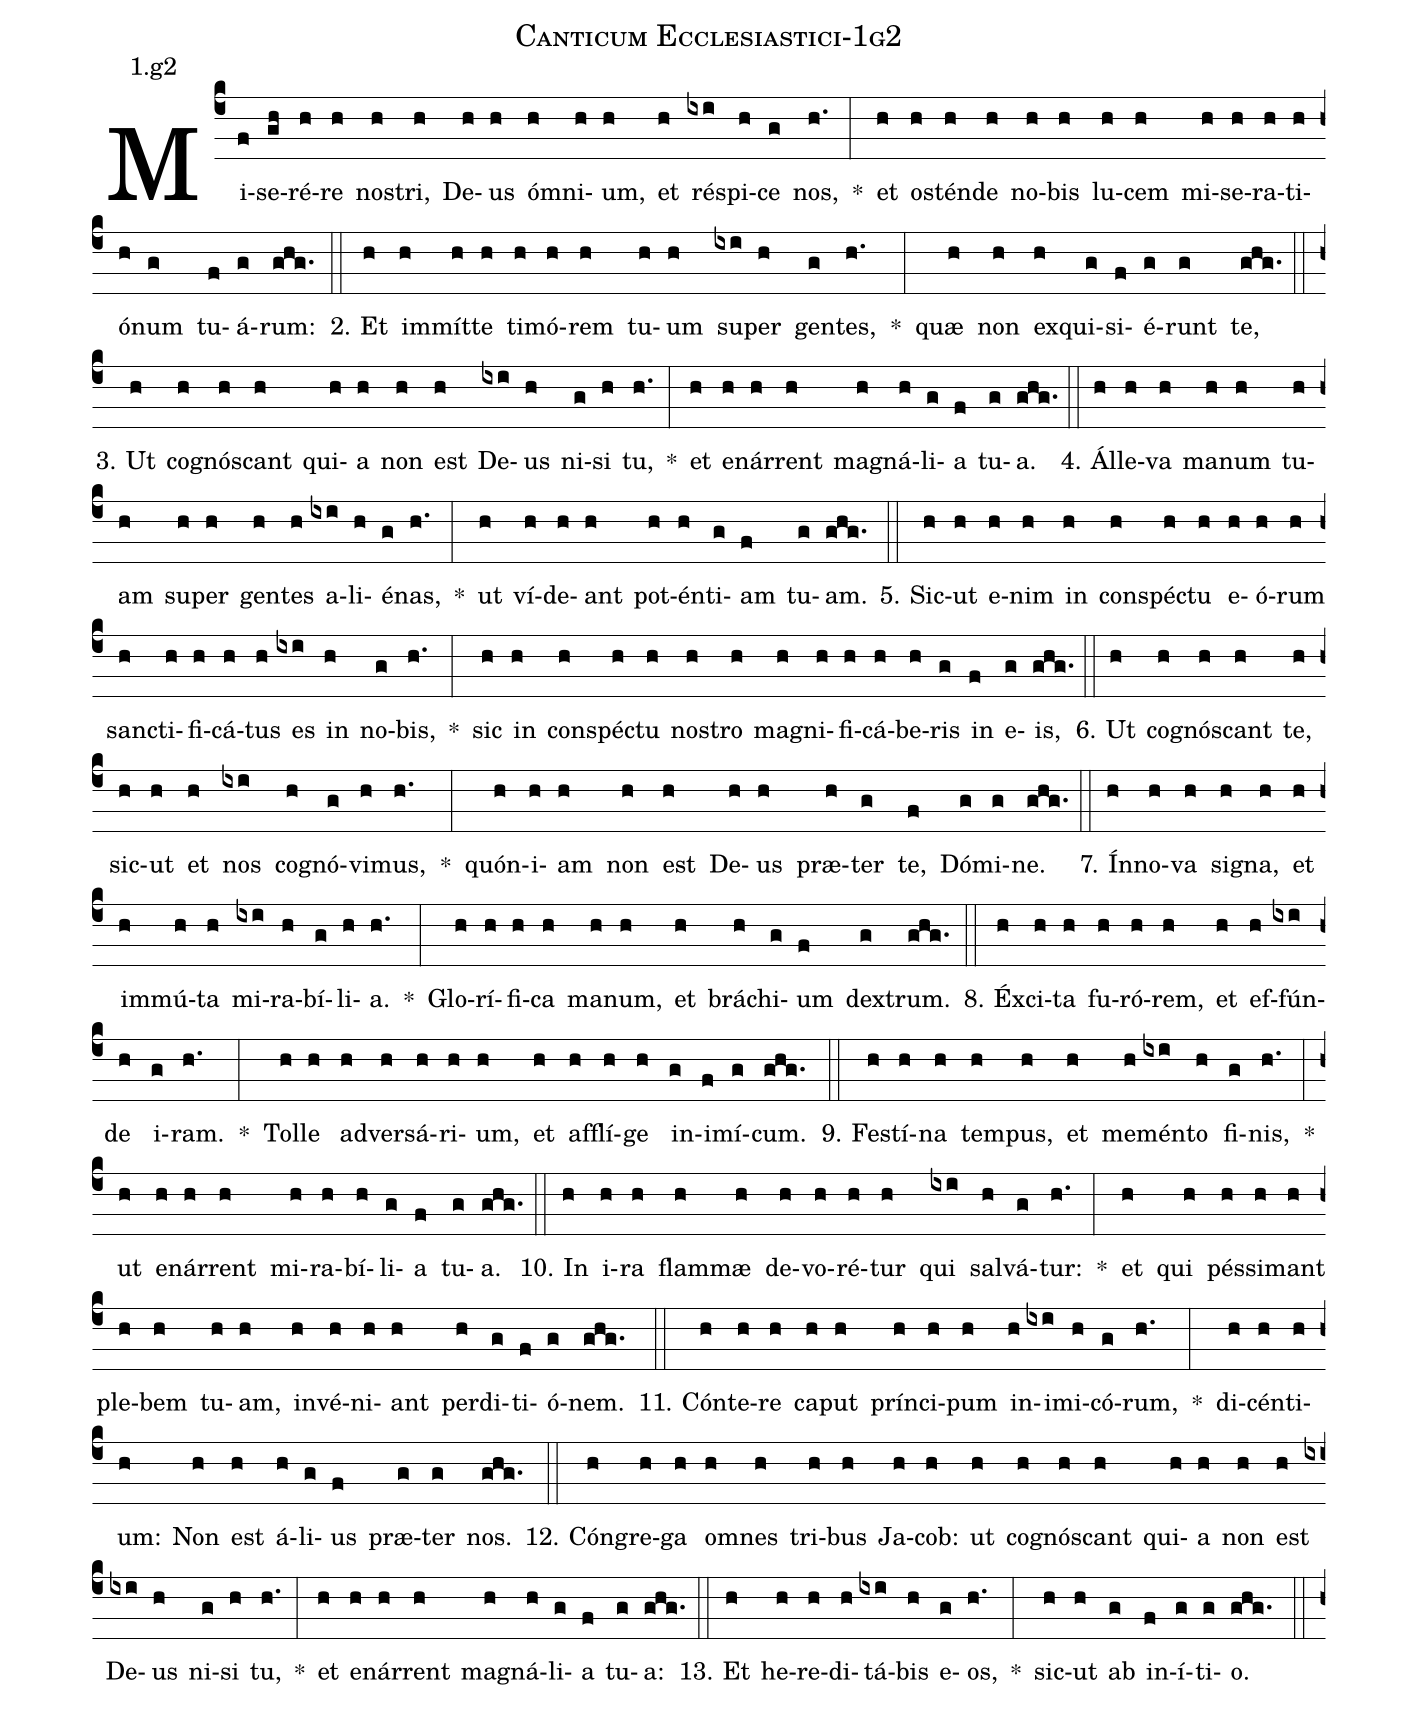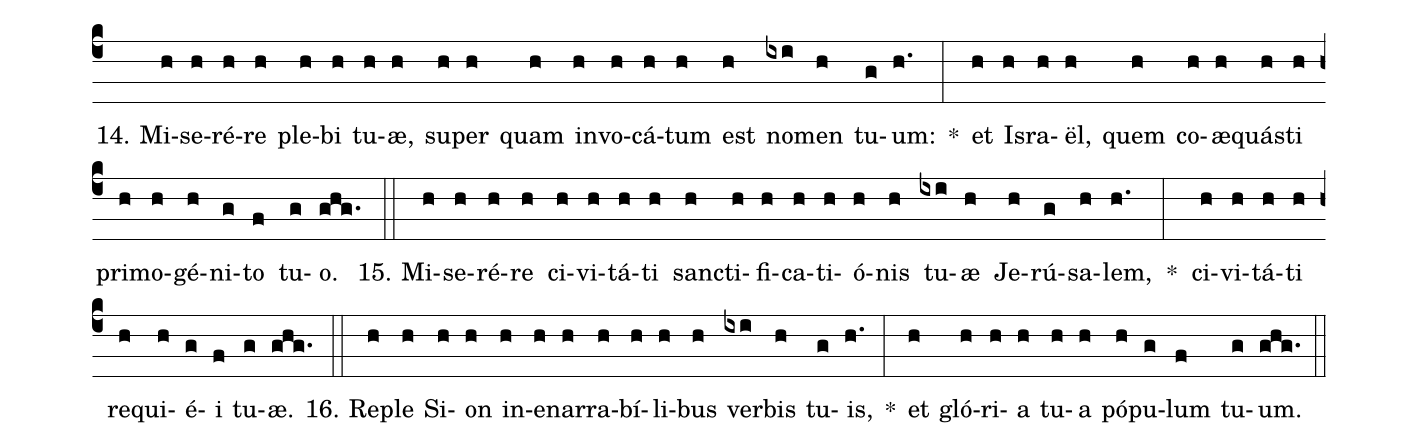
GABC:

name: Canticum Ecclesiastici-1g2;
annotation: 1.g2;
%%
(c4)Mi(f)se(gh)ré(h)re(h) nos(h)tri,(h) De(h)us(h) óm(h)ni(h)um,(h) et(h) ré(ixi)spi(h)ce(g) nos,(h.) *(:) et(h) os(h)tén(h)de(h) no(h)bis(h) lu(h)cem(h) mi(h)se(h)ra(h)ti(h)ó(h)num(g) tu(f)á(g)rum:(ghg.) (::)
2. Et(h) im(h)mít(h)te(h) ti(h)mó(h)rem(h) tu(h)um(h) su(ixi)per(h) gen(g)tes,(h.) *(:) quæ(h) non(h) ex(h)qui(g)si(f)é(g)runt(g) te,(ghg.) (::)
3. Ut(h) co(h)gnós(h)cant(h) qui(h)a(h) non(h) est(h) De(ixi)us(h) ni(g)si(h) tu,(h.) *(:) et(h) e(h)nár(h)rent(h) ma(h)gná(h)li(g)a(f) tu(g)a.(ghg.) (::)
4. Ál(h)le(h)va(h) ma(h)num(h) tu(h)am(h) su(h)per(h) gen(h)tes(h) a(ixi)li(h)é(g)nas,(h.) *(:) ut(h) ví(h)de(h)ant(h) pot(h)én(h)ti(g)am(f) tu(g)am.(ghg.) (::)
5. Sic(h)ut(h) e(h)nim(h) in(h) con(h)spéc(h)tu(h) e(h)ó(h)rum(h) sanc(h)ti(h)fi(h)cá(h)tus(h) es(ixi) in(h) no(g)bis,(h.) *(:) sic(h) in(h) con(h)spéc(h)tu(h) nos(h)tro(h) ma(h)gni(h)fi(h)cá(h)be(h)ris(g) in(f) e(g)is,(ghg.) (::)
6. Ut(h) co(h)gnós(h)cant(h) te,(h) sic(h)ut(h) et(h) nos(ixi) co(h)gnó(g)vi(h)mus,(h.) *(:) quón(h)i(h)am(h) non(h) est(h) De(h)us(h) præ(h)ter(g) te,(f) Dó(g)mi(g)ne.(ghg.) (::)
7. Ín(h)no(h)va(h) si(h)gna,(h) et(h) im(h)mú(h)ta(h) mi(ixi)ra(h)bí(g)li(h)a.(h.) *(:) Glo(h)rí(h)fi(h)ca(h) ma(h)num,(h) et(h) brá(h)chi(g)um(f) dex(g)trum.(ghg.) (::)
8. Éx(h)ci(h)ta(h) fu(h)ró(h)rem,(h) et(h) ef(h)fún(ixi)de(h) i(g)ram.(h.) *(:) Tol(h)le(h) ad(h)ver(h)sá(h)ri(h)um,(h) et(h) af(h)flí(h)ge(h) in(g)i(f)mí(g)cum.(ghg.) (::)
9. Fes(h)tí(h)na(h) tem(h)pus,(h) et(h) me(h)mén(ixi)to(h) fi(g)nis,(h.) *(:) ut(h) e(h)nár(h)rent(h) mi(h)ra(h)bí(h)li(g)a(f) tu(g)a.(ghg.) (::)
10. In(h) i(h)ra(h) flam(h)mæ(h) de(h)vo(h)ré(h)tur(h) qui(ixi) sal(h)vá(g)tur:(h.) *(:) et(h) qui(h) pés(h)si(h)mant(h) ple(h)bem(h) tu(h)am,(h) in(h)vé(h)ni(h)ant(h) per(h)di(g)ti(f)ó(g)nem.(ghg.) (::)
11. Cón(h)te(h)re(h) ca(h)put(h) prín(h)ci(h)pum(h) in(h)i(ixi)mi(h)có(g)rum,(h.) *(:) di(h)cén(h)ti(h)um:(h) Non(h) est(h) á(h)li(g)us(f) præ(g)ter(g) nos.(ghg.) (::)
12. Cón(h)gre(h)ga(h) om(h)nes(h) tri(h)bus(h) Ja(h)cob:(h) ut(h) co(h)gnós(h)cant(h) qui(h)a(h) non(h) est(h) De(ixi)us(h) ni(g)si(h) tu,(h.) *(:) et(h) e(h)nár(h)rent(h) ma(h)gná(h)li(g)a(f) tu(g)a:(ghg.) (::)
13. Et(h) he(h)re(h)di(h)tá(ixi)bis(h) e(g)os,(h.) *(:) sic(h)ut(h) ab(g) in(f)í(g)ti(g)o.(ghg.) (::)
14. Mi(h)se(h)ré(h)re(h) ple(h)bi(h) tu(h)æ,(h) su(h)per(h) quam(h) in(h)vo(h)cá(h)tum(h) est(h) no(ixi)men(h) tu(g)um:(h.) *(:) et(h) Is(h)ra(h)ël,(h) quem(h) co(h)æ(h)quás(h)ti(h) pri(h)mo(h)gé(h)ni(g)to(f) tu(g)o.(ghg.) (::)
15. Mi(h)se(h)ré(h)re(h) ci(h)vi(h)tá(h)ti(h) sanc(h)ti(h)fi(h)ca(h)ti(h)ó(h)nis(h) tu(ixi)æ(h) Je(h)rú(g)sa(h)lem,(h.) *(:) ci(h)vi(h)tá(h)ti(h) re(h)qui(h)é(g)i(f) tu(g)æ.(ghg.) (::)
16. Re(h)ple(h) Si(h)on(h) in(h)e(h)nar(h)ra(h)bí(h)li(h)bus(h) ver(ixi)bis(h) tu(g)is,(h.) *(:) et(h) gló(h)ri(h)a(h) tu(h)a(h) pó(h)pu(g)lum(f) tu(g)um.(ghg.) (::)
